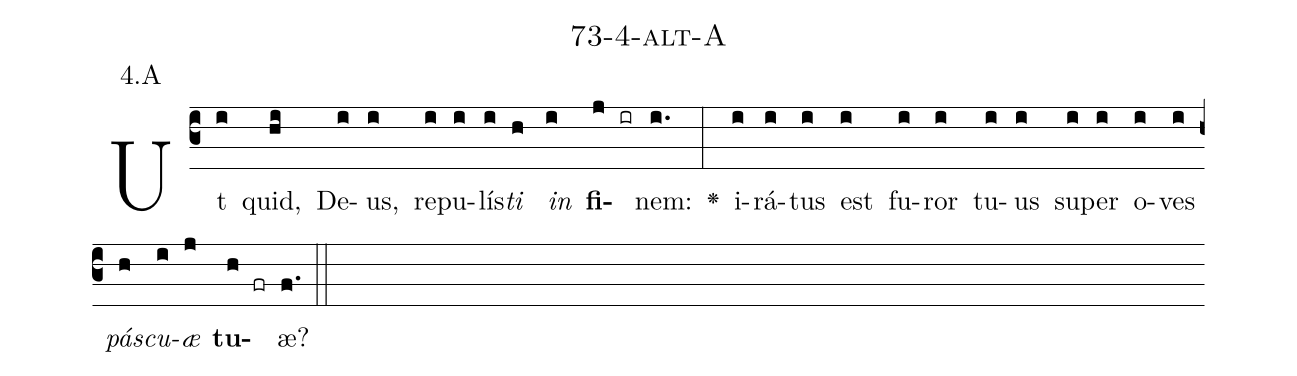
name: 73-4-alt-A;
annotation: 4.A;
%%
(c3)Ut(i) quid,(hi) De(i)us,(i) re(i)pu(i)lís(i)<i>ti</i>(h) <i>in</i>(i) <b>fi</b>(j ir)nem:(i.) <v>\greheightstar</v>(:) i(i)rá(i)tus(i) est(i) fu(i)ror(i) tu(i)us(i) su(i)per(i) o(i)ves(i) <i>pás</i>(h)<i>cu</i>(i)<i>æ</i>(j) <b>tu</b>(h fr)æ?(f.) (::)


%E(i) u(h) o(i) u(j) a(h) e.(f.) (::)
